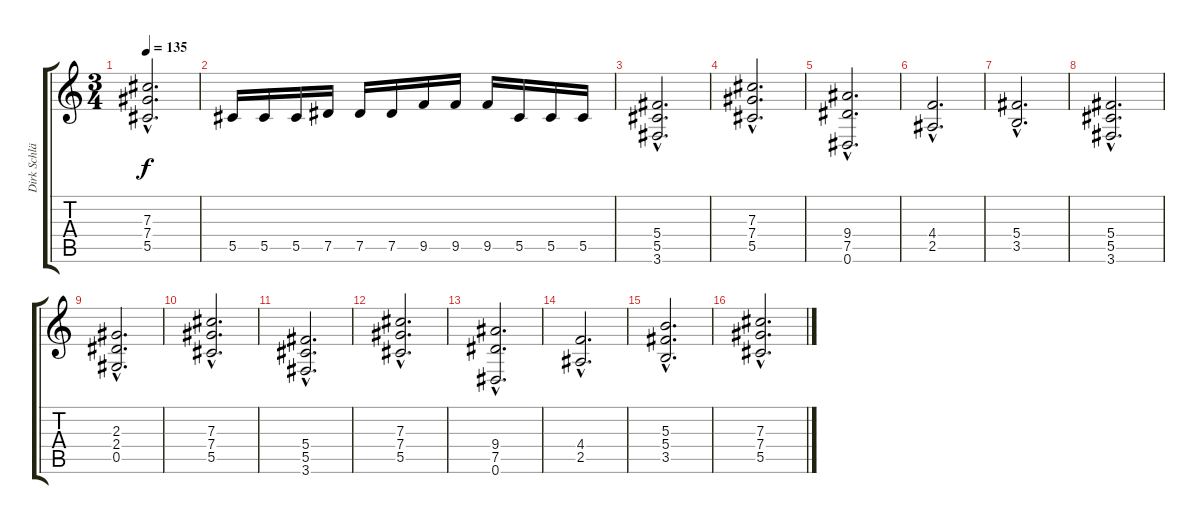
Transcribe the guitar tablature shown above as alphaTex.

\track ("Dirk Schlächter" "Dirk Schlä") {instrument overdrivenguitar}
\staff {score tabs}
\tuning (Eb4 Bb3 Gb3 Db3 Ab2 Eb2) {hide}
\ts (3 4)
\tempo 135
\clef g2
\ks c
(7.3{hac} 7.4{hac} 5.5{hac}).2{d dy f} |
5.5.16 5.5.16 5.5.16 7.5.16 7.5.16 7.5.16 9.5.16 9.5.16 9.5.16 5.5.16 5.5.16 5.5.16 |
(5.4{hac} 5.5{hac} 3.6{hac}).2{d} |
(7.3{hac} 7.4{hac} 5.5{hac}).2{d} |
(9.4{hac} 7.5{hac} 0.6{hac}).2{d} |
(4.4{hac} 2.5{hac}).2{d} |
(5.4{hac} 3.5{hac}).2{d} |
(5.4{hac} 5.5{hac} 3.6{hac}).2{d} |
(2.3{hac} 2.4{hac} 0.5{hac}).2{d} |
(7.3{hac} 7.4{hac} 5.5{hac}).2{d} |
(5.4{hac} 5.5{hac} 3.6{hac}).2{d} |
(7.3{hac} 7.4{hac} 5.5{hac}).2{d} |
(9.4{hac} 7.5{hac} 0.6{hac}).2{d} |
(4.4{hac} 2.5{hac}).2{d} |
(5.3{hac} 5.4{hac} 3.5{hac}).2{d} |
(7.3{hac} 7.4{hac} 5.5{hac}).2{d}
